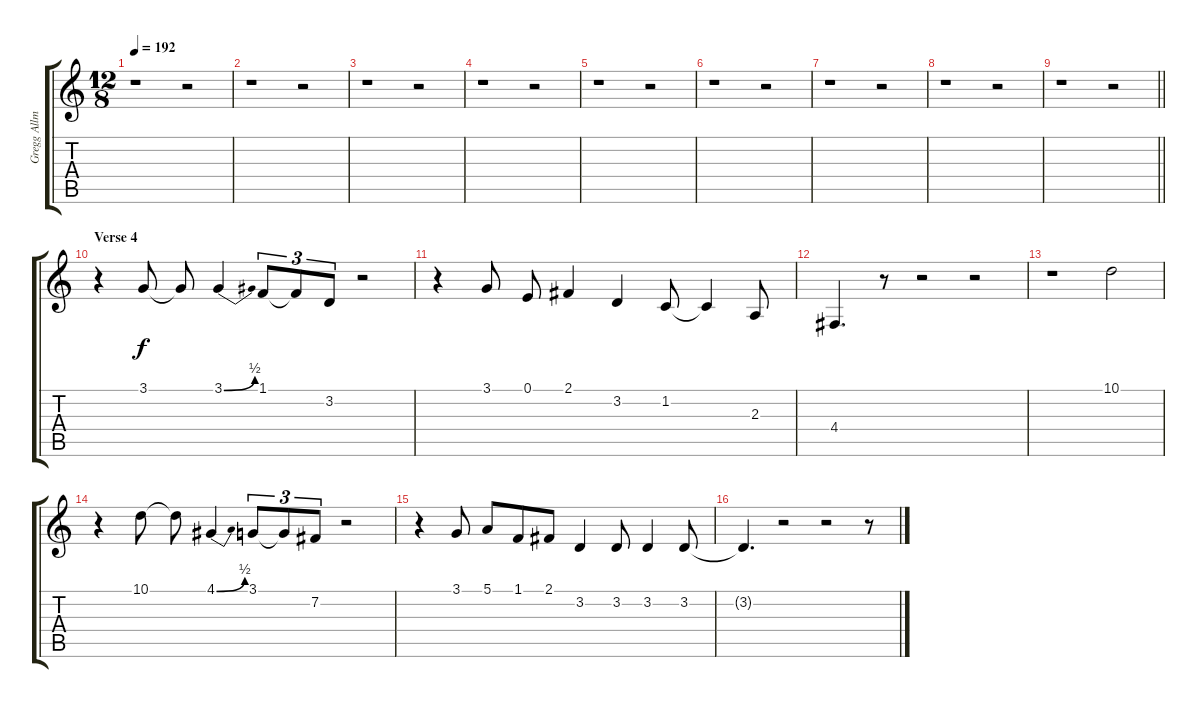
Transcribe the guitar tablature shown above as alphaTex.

\track ("Gregg Allman - Voice" "Gregg Allm") {instrument harmonica}
\staff {score tabs}
\tuning (E4 B3 G3 D3 A2 E2) {hide}
\ts (12 8)
\tempo 192
\clef g2
\ks c
r.1{dy f} r.2 |
r.1 r.2 |
r.1 r.2 |
r.1 r.2 |
r.1 r.2 |
r.1 r.2 |
r.1 r.2 |
r.1 r.2 |
\barLineRight lightlight
r.1 r.2 |
\section ("" "Verse 4")
r.4 3.1.8 3.1{t}.8 3.1{be (bend 0 0 60 2)}.4 1.1.8{tu (3 2)} 1.1{t}.8{tu (3 2)} 3.2.8{tu (3 2)} r.2 |
r.4 3.1.8 0.1.8 2.1.4 3.2.4 1.2.8 1.2{t}.4 2.3.8 |
4.4.4{d} r.8 r.2 r.2 |
r.1 10.1.2 |
r.4 10.1.8 10.1{t}.8 4.1{be (bend 0 0 60 2)}.4 3.1.8{tu (3 2)} 3.1{t}.8{tu (3 2)} 7.2.8{tu (3 2)} r.2 |
r.4 3.1.8 5.1.8 1.1.8 2.1.8 3.2.4 3.2.8 3.2.4 3.2.8 |
3.2{t}.4{d} r.2 r.2 r.8
